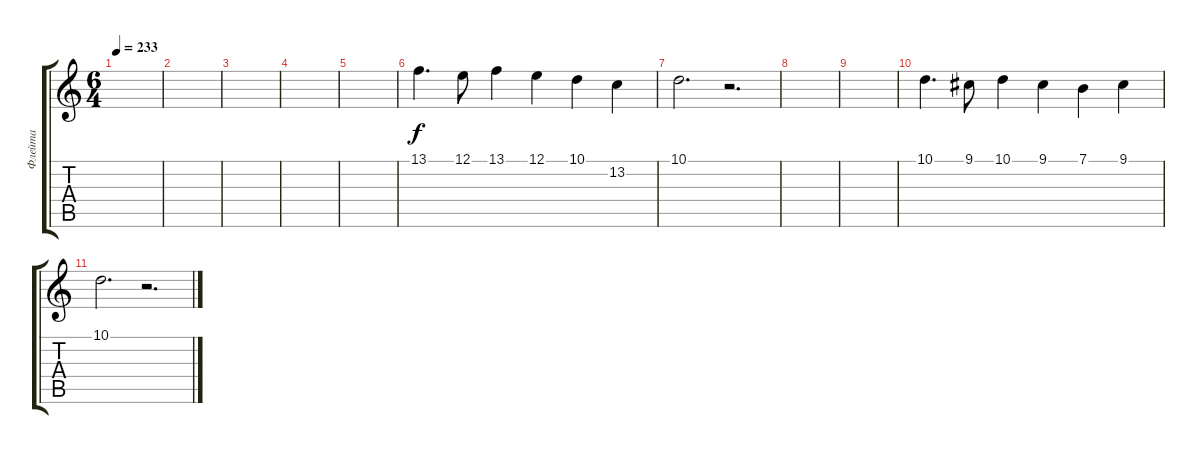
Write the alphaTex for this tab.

\track ("Флейта" "Флейта") {instrument flute}
\staff {score tabs}
\tuning (E4 B3 G3 D3 A2 E2) {hide}
\ts (6 4)
\tempo 233
\clef g2
\ks c
|
|
|
|
|
13.1.4{d} 12.1.8 13.1.4 12.1.4 10.1.4 13.2.4 |
10.1.2{d} r.2{d} |
|
|
10.1.4{d} 9.1.8 10.1.4 9.1.4 7.1.4 9.1.4 |
10.1.2{d} r.2{d}
